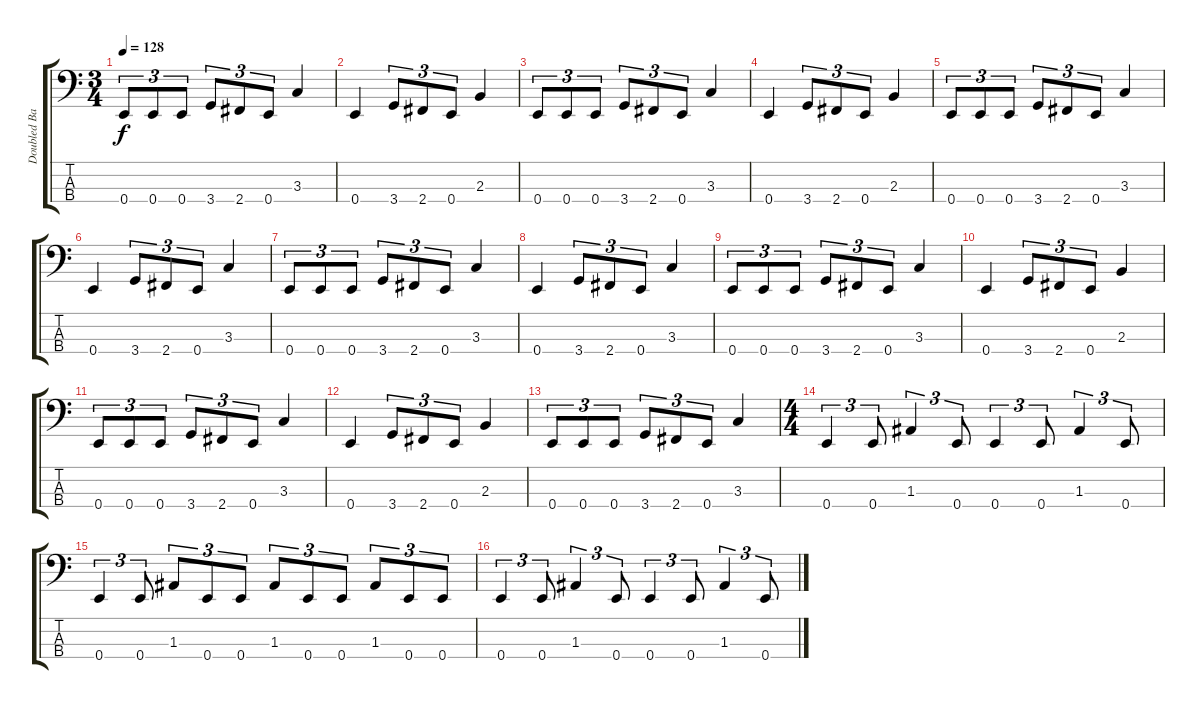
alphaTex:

\track ("Doubled Bass" "Doubled Ba") {instrument electricbassfinger}
\staff {score tabs}
\tuning (G2 D2 A1 E1) {hide}
\ts (3 4)
\tempo 128
\clef f4
\ks c
0.4.8{tu (3 2) dy f} 0.4.8{tu (3 2)} 0.4.8{tu (3 2)} 3.4.8{tu (3 2)} 2.4.8{tu (3 2)} 0.4.8{tu (3 2)} 3.3.4 |
0.4.4 3.4.8{tu (3 2)} 2.4.8{tu (3 2)} 0.4.8{tu (3 2)} 2.3.4 |
0.4.8{tu (3 2)} 0.4.8{tu (3 2)} 0.4.8{tu (3 2)} 3.4.8{tu (3 2)} 2.4.8{tu (3 2)} 0.4.8{tu (3 2)} 3.3.4 |
0.4.4 3.4.8{tu (3 2)} 2.4.8{tu (3 2)} 0.4.8{tu (3 2)} 2.3.4 |
0.4.8{tu (3 2)} 0.4.8{tu (3 2)} 0.4.8{tu (3 2)} 3.4.8{tu (3 2)} 2.4.8{tu (3 2)} 0.4.8{tu (3 2)} 3.3.4 |
0.4.4 3.4.8{tu (3 2)} 2.4.8{tu (3 2)} 0.4.8{tu (3 2)} 3.3.4 |
0.4.8{tu (3 2)} 0.4.8{tu (3 2)} 0.4.8{tu (3 2)} 3.4.8{tu (3 2)} 2.4.8{tu (3 2)} 0.4.8{tu (3 2)} 3.3.4 |
0.4.4 3.4.8{tu (3 2)} 2.4.8{tu (3 2)} 0.4.8{tu (3 2)} 3.3.4 |
0.4.8{tu (3 2)} 0.4.8{tu (3 2)} 0.4.8{tu (3 2)} 3.4.8{tu (3 2)} 2.4.8{tu (3 2)} 0.4.8{tu (3 2)} 3.3.4 |
0.4.4 3.4.8{tu (3 2)} 2.4.8{tu (3 2)} 0.4.8{tu (3 2)} 2.3.4 |
0.4.8{tu (3 2)} 0.4.8{tu (3 2)} 0.4.8{tu (3 2)} 3.4.8{tu (3 2)} 2.4.8{tu (3 2)} 0.4.8{tu (3 2)} 3.3.4 |
0.4.4 3.4.8{tu (3 2)} 2.4.8{tu (3 2)} 0.4.8{tu (3 2)} 2.3.4 |
0.4.8{tu (3 2)} 0.4.8{tu (3 2)} 0.4.8{tu (3 2)} 3.4.8{tu (3 2)} 2.4.8{tu (3 2)} 0.4.8{tu (3 2)} 3.3.4 |
\ts (4 4)
0.4.4{tu (3 2)} 0.4.8{tu (3 2)} 1.3.4{tu (3 2)} 0.4.8{tu (3 2)} 0.4.4{tu (3 2)} 0.4.8{tu (3 2)} 1.3.4{tu (3 2)} 0.4.8{tu (3 2)} |
0.4.4{tu (3 2)} 0.4.8{tu (3 2)} 1.3.8{tu (3 2)} 0.4.8{tu (3 2)} 0.4.8{tu (3 2)} 1.3.8{tu (3 2)} 0.4.8{tu (3 2)} 0.4.8{tu (3 2)} 1.3.8{tu (3 2)} 0.4.8{tu (3 2)} 0.4.8{tu (3 2)} |
0.4.4{tu (3 2)} 0.4.8{tu (3 2)} 1.3.4{tu (3 2)} 0.4.8{tu (3 2)} 0.4.4{tu (3 2)} 0.4.8{tu (3 2)} 1.3.4{tu (3 2)} 0.4.8{tu (3 2)}
